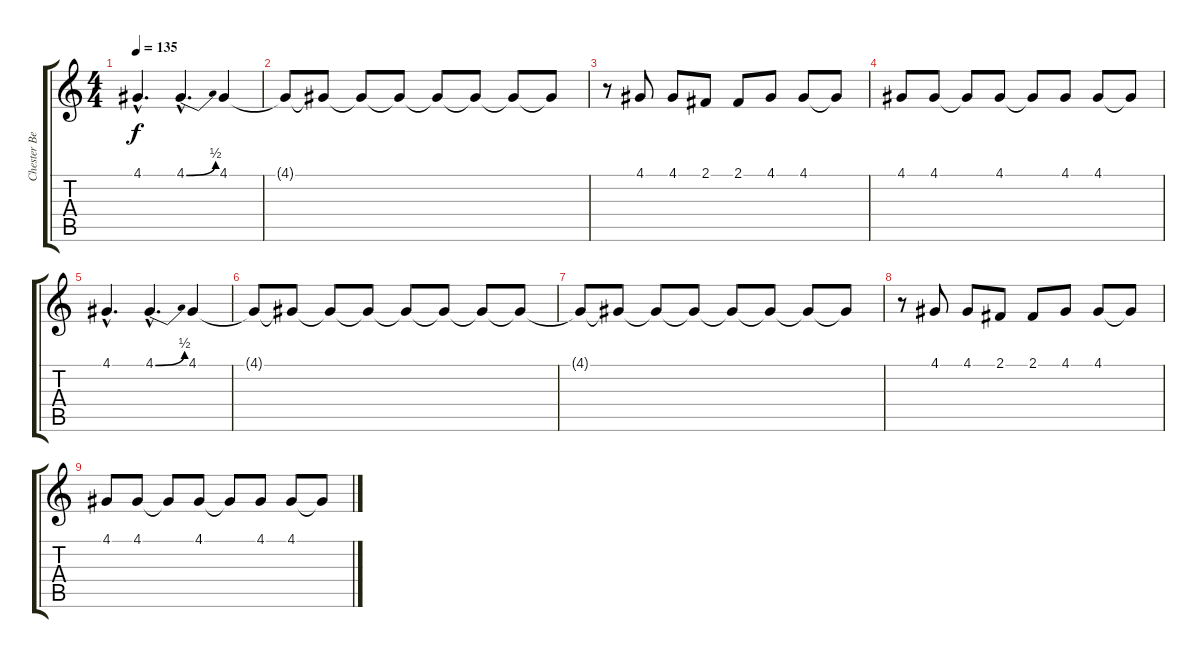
\track ("Chester Bennington (Vocals)" "Chester Be") {instrument harmonica}
\staff {score tabs}
\tuning (E4 B3 G3 D3 A2 E2) {hide}
\ts (4 4)
\tempo 135
\clef g2
\ks c
4.1{hac}.4{d dy f} 4.1{be (bend 0 0 60 2) hac}.4{d} 4.1.4 |
4.1{t}.8 4.1{t}.8 4.1{t}.8 4.1{t}.8 4.1{t}.8 4.1{t}.8 4.1{t}.8 4.1{t}.8 |
r.8 4.1.8 4.1.8 2.1.8 2.1.8 4.1.8 4.1.8 4.1{t}.8 |
4.1.8 4.1.8 4.1{t}.8 4.1.8 4.1{t}.8 4.1.8 4.1.8 4.1{t}.8 |
4.1{hac}.4{d} 4.1{be (bend 0 0 60 2) hac}.4{d} 4.1.4 |
4.1{t}.8 4.1{t}.8 4.1{t}.8 4.1{t}.8 4.1{t}.8 4.1{t}.8 4.1{t}.8 4.1{t}.8 |
4.1{t}.8 4.1{t}.8 4.1{t}.8 4.1{t}.8 4.1{t}.8 4.1{t}.8 4.1{t}.8 4.1{t}.8 |
r.8 4.1.8 4.1.8 2.1.8 2.1.8 4.1.8 4.1.8 4.1{t}.8 |
4.1.8 4.1.8 4.1{t}.8 4.1.8 4.1{t}.8 4.1.8 4.1.8 4.1{t}.8
